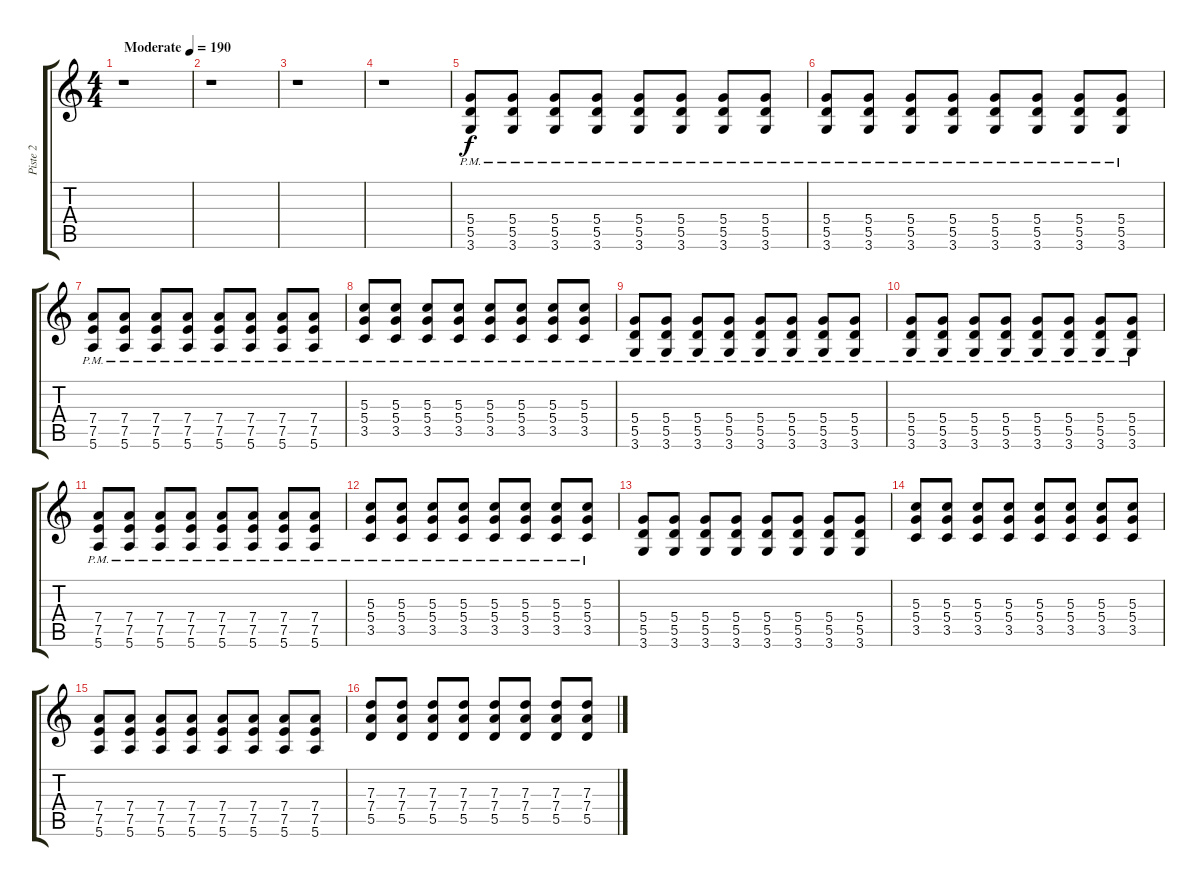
\track ("Piste 2" "Piste 2") {instrument overdrivenguitar}
\staff {score tabs}
\tuning (E4 B3 G3 D3 A2 E2) {hide}
\ts (4 4)
\tempo (190 "Moderate")
\clef g2
\ks c
r.1{dy f instrument overdrivenguitar} |
r.1 |
r.1 |
r.1 |
(5.4{pm} 5.5{pm} 3.6{pm}).8 (5.4{pm} 5.5{pm} 3.6{pm}).8 (5.4{pm} 5.5{pm} 3.6{pm}).8 (5.4{pm} 5.5{pm} 3.6{pm}).8 (5.4{pm} 5.5{pm} 3.6{pm}).8 (5.4{pm} 5.5{pm} 3.6{pm}).8 (5.4{pm} 5.5{pm} 3.6{pm}).8 (5.4{pm} 5.5{pm} 3.6{pm}).8 |
(5.4{pm} 5.5{pm} 3.6{pm}).8 (5.4{pm} 5.5{pm} 3.6{pm}).8 (5.4{pm} 5.5{pm} 3.6{pm}).8 (5.4{pm} 5.5{pm} 3.6{pm}).8 (5.4{pm} 5.5{pm} 3.6{pm}).8 (5.4{pm} 5.5{pm} 3.6{pm}).8 (5.4{pm} 5.5{pm} 3.6{pm}).8 (5.4{pm} 5.5{pm} 3.6{pm}).8 |
(7.4{pm} 7.5{pm} 5.6{pm}).8 (7.4{pm} 7.5{pm} 5.6{pm}).8 (7.4{pm} 7.5{pm} 5.6{pm}).8 (7.4{pm} 7.5{pm} 5.6{pm}).8 (7.4{pm} 7.5{pm} 5.6{pm}).8 (7.4{pm} 7.5{pm} 5.6{pm}).8 (7.4{pm} 7.5{pm} 5.6{pm}).8 (7.4{pm} 7.5{pm} 5.6{pm}).8 |
(5.3{pm} 5.4{pm} 3.5{pm}).8 (5.3{pm} 5.4{pm} 3.5{pm}).8 (5.3{pm} 5.4{pm} 3.5{pm}).8 (5.3{pm} 5.4{pm} 3.5{pm}).8 (5.3{pm} 5.4{pm} 3.5{pm}).8 (5.3{pm} 5.4{pm} 3.5{pm}).8 (5.3{pm} 5.4{pm} 3.5{pm}).8 (5.3{pm} 5.4{pm} 3.5{pm}).8 |
(5.4{pm} 5.5{pm} 3.6{pm}).8 (5.4{pm} 5.5{pm} 3.6{pm}).8 (5.4{pm} 5.5{pm} 3.6{pm}).8 (5.4{pm} 5.5{pm} 3.6{pm}).8 (5.4{pm} 5.5{pm} 3.6{pm}).8 (5.4{pm} 5.5{pm} 3.6{pm}).8 (5.4{pm} 5.5{pm} 3.6{pm}).8 (5.4{pm} 5.5{pm} 3.6{pm}).8 |
(5.4{pm} 5.5{pm} 3.6{pm}).8 (5.4{pm} 5.5{pm} 3.6{pm}).8 (5.4{pm} 5.5{pm} 3.6{pm}).8 (5.4{pm} 5.5{pm} 3.6{pm}).8 (5.4{pm} 5.5{pm} 3.6{pm}).8 (5.4{pm} 5.5{pm} 3.6{pm}).8 (5.4{pm} 5.5{pm} 3.6{pm}).8 (5.4{pm} 5.5{pm} 3.6{pm}).8 |
(7.4{pm} 7.5{pm} 5.6{pm}).8 (7.4{pm} 7.5{pm} 5.6{pm}).8 (7.4{pm} 7.5{pm} 5.6{pm}).8 (7.4{pm} 7.5{pm} 5.6{pm}).8 (7.4{pm} 7.5{pm} 5.6{pm}).8 (7.4{pm} 7.5{pm} 5.6{pm}).8 (7.4{pm} 7.5{pm} 5.6{pm}).8 (7.4{pm} 7.5{pm} 5.6{pm}).8 |
(5.3{pm} 5.4{pm} 3.5{pm}).8 (5.3{pm} 5.4{pm} 3.5{pm}).8 (5.3{pm} 5.4{pm} 3.5{pm}).8 (5.3{pm} 5.4{pm} 3.5{pm}).8 (5.3{pm} 5.4{pm} 3.5{pm}).8 (5.3{pm} 5.4{pm} 3.5{pm}).8 (5.3{pm} 5.4{pm} 3.5{pm}).8 (5.3{pm} 5.4{pm} 3.5{pm}).8 |
(5.4 5.5 3.6).8 (5.4 5.5 3.6).8 (5.4 5.5 3.6).8 (5.4 5.5 3.6).8 (5.4 5.5 3.6).8 (5.4 5.5 3.6).8 (5.4 5.5 3.6).8 (5.4 5.5 3.6).8 |
(5.3 5.4 3.5).8 (5.3 5.4 3.5).8 (5.3 5.4 3.5).8 (5.3 5.4 3.5).8 (5.3 5.4 3.5).8 (5.3 5.4 3.5).8 (5.3 5.4 3.5).8 (5.3 5.4 3.5).8 |
(7.4 7.5 5.6).8 (7.4 7.5 5.6).8 (7.4 7.5 5.6).8 (7.4 7.5 5.6).8 (7.4 7.5 5.6).8 (7.4 7.5 5.6).8 (7.4 7.5 5.6).8 (7.4 7.5 5.6).8 |
(7.3 7.4 5.5).8 (7.3 7.4 5.5).8 (7.3 7.4 5.5).8 (7.3 7.4 5.5).8 (7.3 7.4 5.5).8 (7.3 7.4 5.5).8 (7.3 7.4 5.5).8 (7.3 7.4 5.5).8
